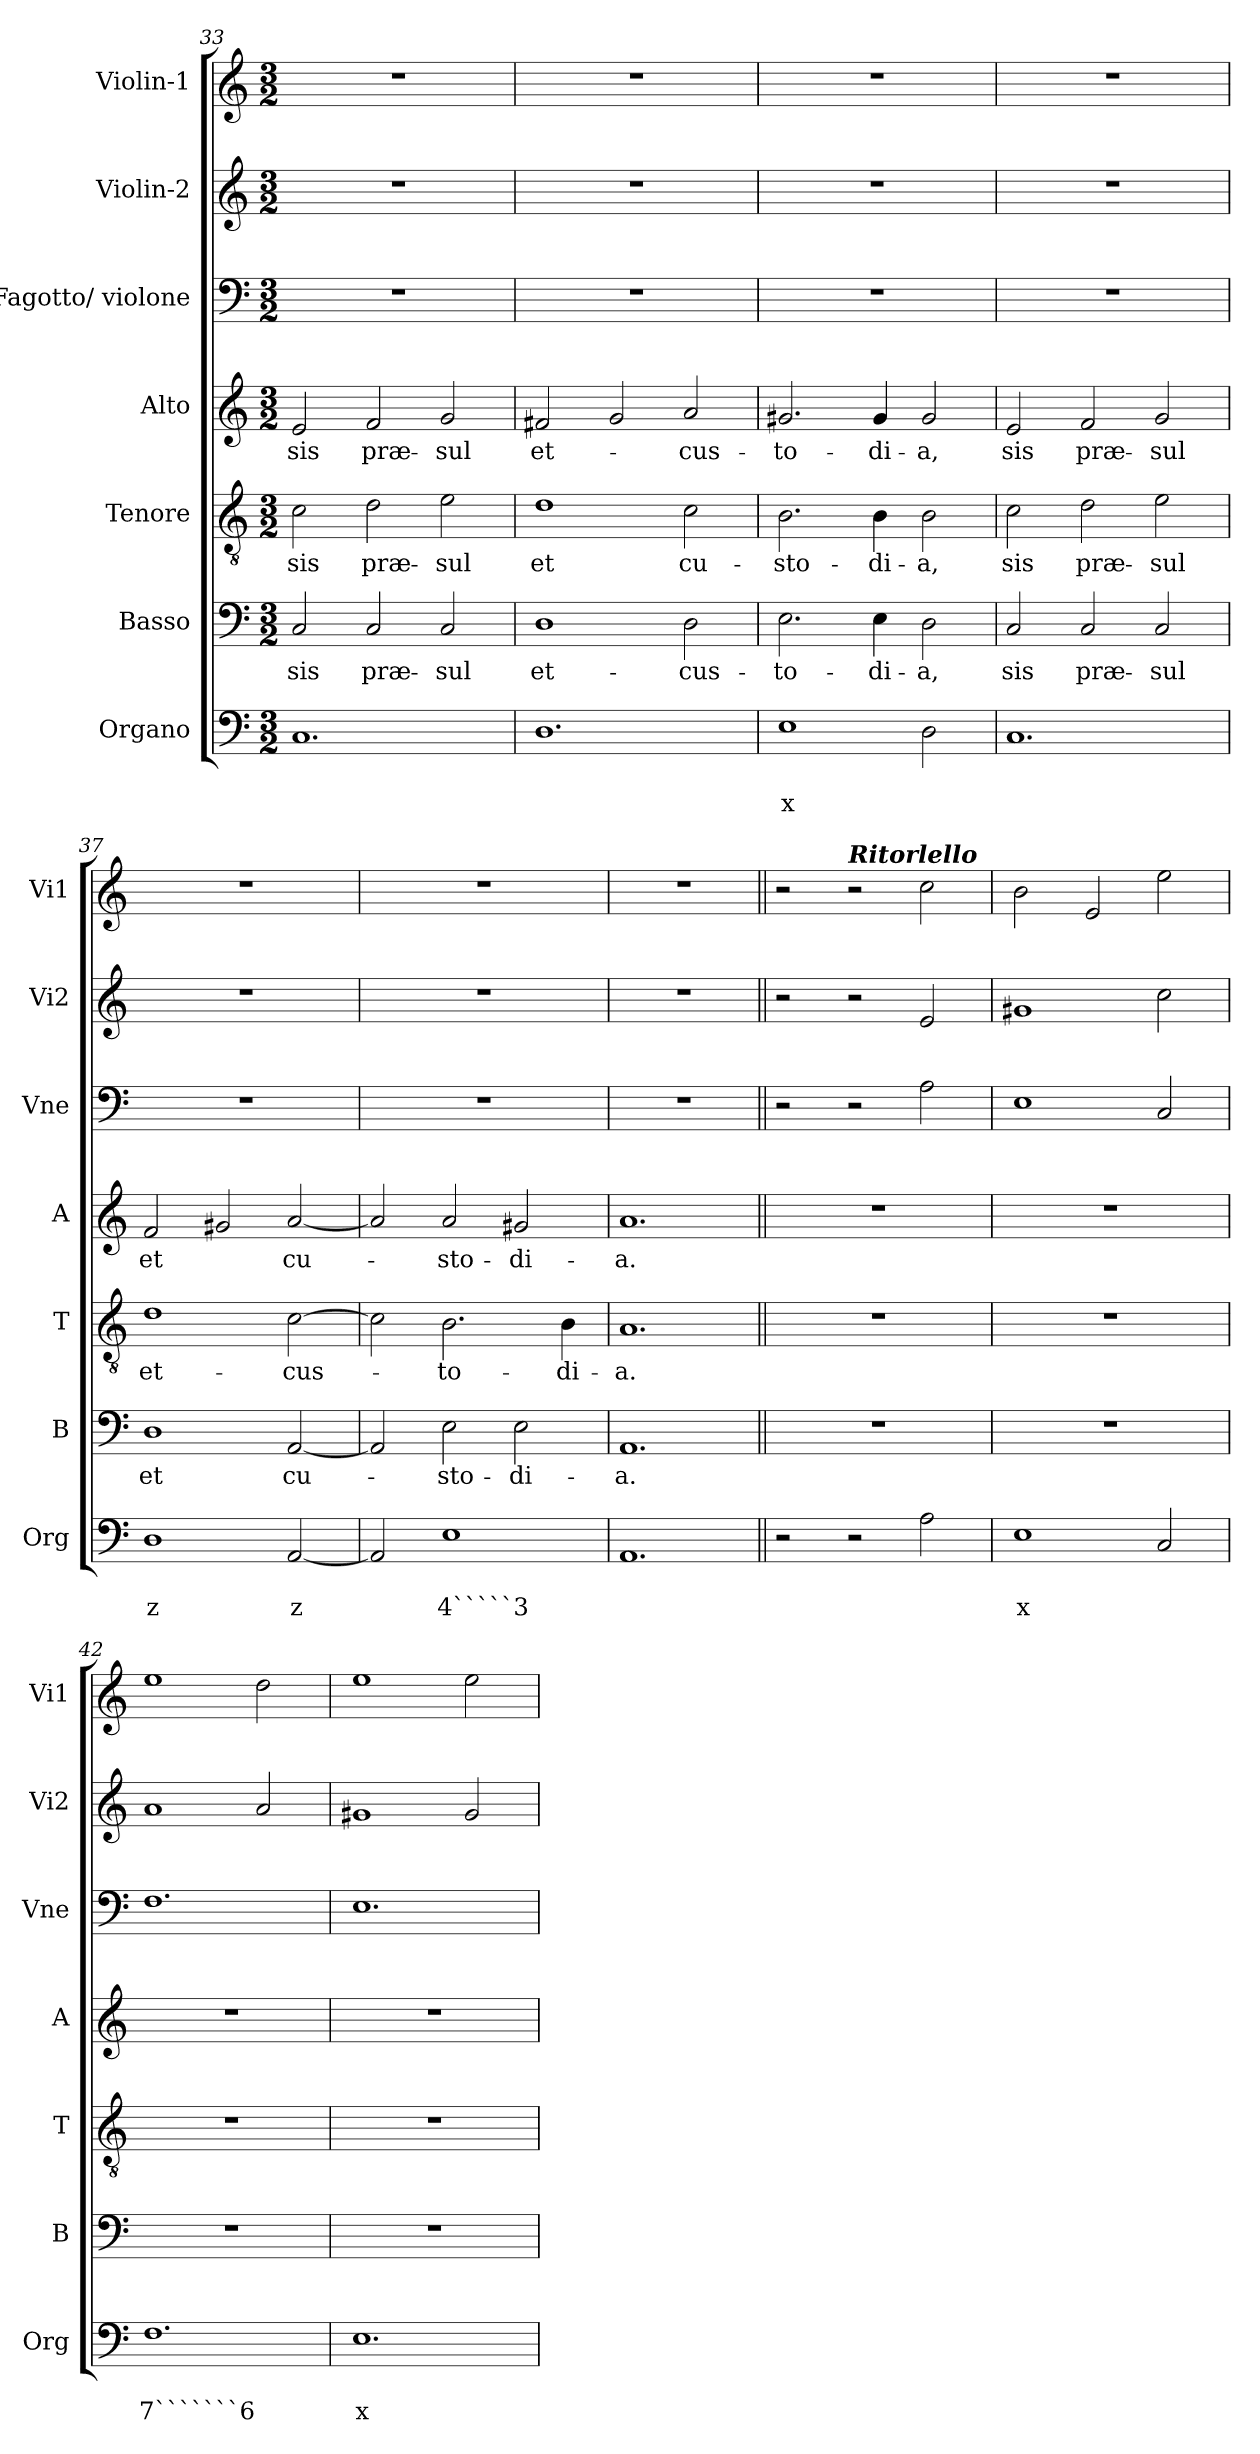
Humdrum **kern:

**kern	**text	**text	**kern	**text	**kern	**text	**kern	**text	**kern	**kern	**kern
*part7	*part7	*part7	*part6	*part6	*part5	*part5	*part4	*part4	*part3	*part2	*part1
*staff7	*staff7	*staff7	*staff6	*staff6	*staff5	*staff5	*staff4	*staff4	*staff3	*staff2	*staff1
*I"Organo	*	*	*I"Basso	*	*I"Tenore	*	*I"Alto	*	*I"Fagotto/ violone	*I"Violin-2	*I"Violin-1
*I'Org	*	*	*I'B	*	*I'T	*	*I'A	*	*I'Vne	*I'Vi2	*I'Vi1
*clefF4	*	*	*clefF4	*	*clefGv2	*	*clefG2	*	*clefF4	*clefG2	*clefG2
*k[]	*	*	*k[]	*	*k[]	*	*k[]	*	*k[]	*k[]	*k[]
*C:	*	*	*C:	*	*C:	*	*C:	*	*C:	*C:	*C:
*M3/2	*	*	*M3/2	*	*M3/2	*	*M3/2	*	*M3/2	*M3/2	*M3/2
=33	=33	=33	=33	=33	=33	=33	=33	=33	=33	=33	=33
!	!	!	!	!LO:LY:b	!	!LO:LY:b	!	!LO:LY:b	!	!	!
1.C	.	.	2C/	sis	2c\	sis	2e/	sis	1.r	1.r	1.r
!	!	!	!	!LO:LY:b	!	!LO:LY:b	!	!LO:LY:b	!	!	!
.	.	.	2C/	præ-	2d\	præ-	2f/	præ-	.	.	.
!	!	!	!	!LO:LY:b	!	!LO:LY:b	!	!LO:LY:b	!	!	!
.	.	.	2C/	-sul	2e\	-sul	2g/	-sul	.	.	.
!!LO:LB:g=z
=34	=34	=34	=34	=34	=34	=34	=34	=34	=34	=34	=34
!	!	!	!	!LO:LY:b	!	!LO:LY:b	!	!LO:LY:b	!	!	!
1.D	.	.	1D	et-	1d	et	2f#X/	et-	1.r	1.r	1.r
.	.	.	.	.	.	.	2g/	.	.	.	.
!	!	!	!	!LO:LY:b	!	!LO:LY:b	!	!LO:LY:b	!	!	!
.	.	.	2D\	-cus-	2c\	cu-	2a/	-cus-	.	.	.
=35	=35	=35	=35	=35	=35	=35	=35	=35	=35	=35	=35
!	!	!LO:LY:b	!	!LO:LY:b	!	!LO:LY:b	!	!LO:LY:b	!	!	!
1E	.	x	2.E\	-to-	2.B\	-sto-	2.g#X/	-to-	1.r	1.r	1.r
!	!	!	!	!LO:LY:b	!	!LO:LY:b	!	!LO:LY:b	!	!	!
.	.	.	4E\	-di-	4B\	-di-	4g#/	-di-	.	.	.
!	!	!	!	!LO:LY:b	!	!LO:LY:b	!	!LO:LY:b	!	!	!
2D\	.	.	2D\	-a,	2B\	-a,	2g#/	-a,	.	.	.
=36	=36	=36	=36	=36	=36	=36	=36	=36	=36	=36	=36
!	!	!	!	!LO:LY:b	!	!LO:LY:b	!	!LO:LY:b	!	!	!
1.C	.	.	2C/	sis	2c\	sis	2e/	sis	1.r	1.r	1.r
!	!	!	!	!LO:LY:b	!	!LO:LY:b	!	!LO:LY:b	!	!	!
.	.	.	2C/	præ-	2d\	præ-	2f/	præ-	.	.	.
!	!	!	!	!LO:LY:b	!	!LO:LY:b	!	!LO:LY:b	!	!	!
.	.	.	2C/	-sul	2e\	-sul	2g/	-sul	.	.	.
=37	=37	=37	=37	=37	=37	=37	=37	=37	=37	=37	=37
!	!	!LO:LY:b	!	!LO:LY:b	!	!LO:LY:b	!	!LO:LY:b	!	!	!
1D	.	z	1D	et	1d	et-	2f/	et	1.r	1.r	1.r
.	.	.	.	.	.	.	2g#X/	.	.	.	.
!	!	!LO:LY:b	!	!LO:LY:b	!	!LO:LY:b	!	!LO:LY:b	!	!	!
[2AA/	.	z	[2AA/	cu-	[2c\	-cus-	[2a/	cu-	.	.	.
=38	=38	=38	=38	=38	=38	=38	=38	=38	=38	=38	=38
2AA/]	.	.	2AA/]	.	2c\]	.	2a/]	.	1.r	1.r	1.r
!	!	!LO:LY:b	!	!LO:LY:b	!	!LO:LY:b	!	!LO:LY:b	!	!	!
1E	.	4`````3	2E\	-sto-	2.B\	-to-	2a/	-sto-	.	.	.
!	!	!	!	!LO:LY:b	!	!	!	!LO:LY:b	!	!	!
.	.	.	2E\	-di-	.	.	2g#X/	-di-	.	.	.
!	!	!	!	!	!	!LO:LY:b	!	!	!	!	!
.	.	.	.	.	4B\	-di-	.	.	.	.	.
=39	=39	=39	=39	=39	=39	=39	=39	=39	=39	=39	=39
!	!	!	!	!LO:LY:b	!	!LO:LY:b	!	!LO:LY:b	!	!	!
1.AA	.	.	1.AA	-a.	1.A	-a.	1.a	-a.	1.r	1.r	1.r
!!LO:PB:g=z
=40||	=40||	=40||	=40||	=40||	=40||	=40||	=40||	=40||	=40||	=40||	=40||
2r	.	.	1.r	.	1.r	.	1.r	.	2r	2r	2r
!	!	!	!	!	!	!	!	!	!	!	!LO:TX:a:Bi:t=Ritorlello
2r	.	.	.	.	.	.	.	.	2r	2r	2r
2A\	.	.	.	.	.	.	.	.	2A\	2e/	2cc\
=41	=41	=41	=41	=41	=41	=41	=41	=41	=41	=41	=41
!	!	!LO:LY:b	!	!	!	!	!	!	!	!	!
1E	.	x	1.r	.	1.r	.	1.r	.	1E	1g#X	2b\
.	.	.	.	.	.	.	.	.	.	.	2e/
2C/	.	.	.	.	.	.	.	.	2C/	2cc\	2ee\
=42	=42	=42	=42	=42	=42	=42	=42	=42	=42	=42	=42
!	!	!LO:LY:b	!	!	!	!	!	!	!	!	!
1.F	.	7```````6	1.r	.	1.r	.	1.r	.	1.F	1a	1ee
.	.	.	.	.	.	.	.	.	.	2a/	2dd\
=43	=43	=43	=43	=43	=43	=43	=43	=43	=43	=43	=43
!	!	!LO:LY:b	!	!	!	!	!	!	!	!	!
1.E	.	x	1.r	.	1.r	.	1.r	.	1.E	1g#X	1ee
.	.	.	.	.	.	.	.	.	.	2g#/	2ee\
=	=	=	=	=	=	=	=	=	=	=	=
*-	*-	*-	*-	*-	*-	*-	*-	*-	*-	*-	*-
